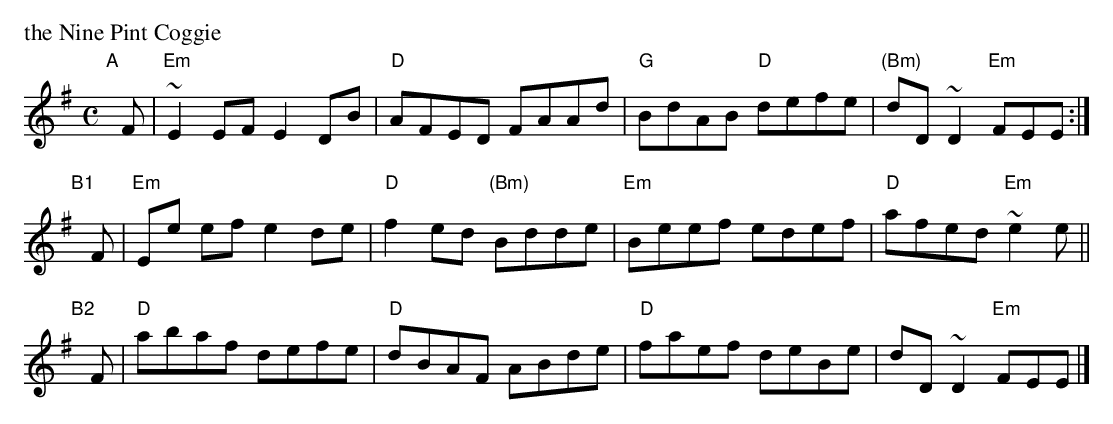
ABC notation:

X:1
P: the Nine Pint Coggie
M: C
L: 1/8
K: Em
 "A"[|] F | "Em"~E2 EF E2DB | "D"AFED       FAAd  |  "G"BdAB "D"defe | "(Bm)"dD~D2 "Em" FEE :|
"B1"[|] F | "Em" Ee ef e2de | "D"f2ed "(Bm)"Bdde  | "Em"Beef    edef |  "D"   afed "Em"~e2e ||
"B2"[|] F |  "D" abaf defe | "D"dBAF       ABde  |  "D"faef    deBe |       dD~D2 "Em" FEE |]
